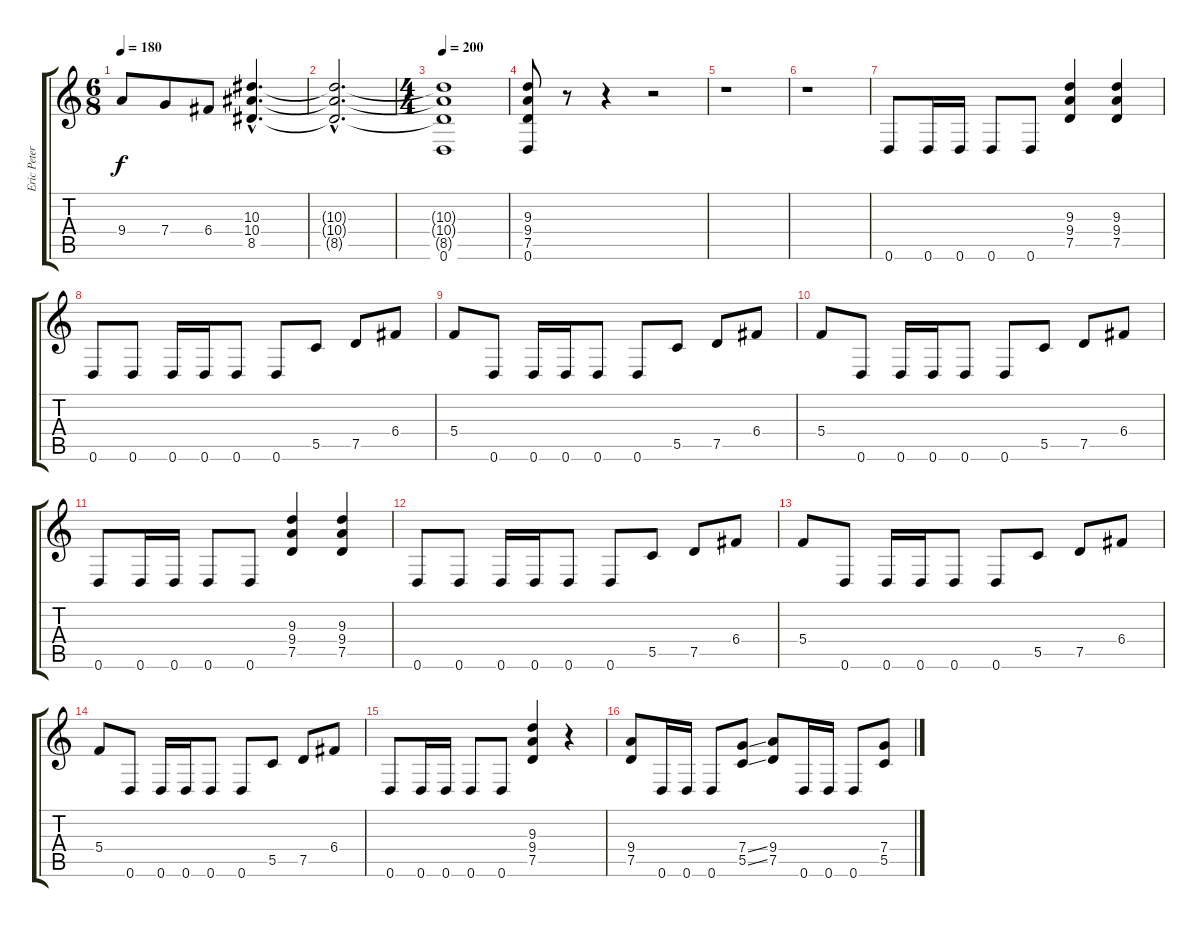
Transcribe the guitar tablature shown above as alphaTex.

\track ("Eric Peterson" "Eric Peter") {instrument overdrivenguitar}
\staff {score tabs}
\tuning (D4 A3 F3 C3 G2 D2) {hide}
\ts (6 8)
\tempo 180
\clef g2
\ks c
9.4.8{dy f} 7.4.8 6.4.8 (10.3{hac} 10.4{hac} 8.5{hac}).4{d} |
(10.3{hac t} 10.4{hac t} 8.5{hac t}).2{d} |
\ts (4 4)
\tempo 200
(10.3{t} 10.4{t} 8.5{t} 0.6{t}).1 |
(9.3 9.4 7.5 0.6).8 r.8 r.4 r.2 |
r.1 |
r.1 |
0.6.8 0.6.16 0.6.16 0.6.8 0.6.8 (9.3 9.4 7.5).4 (9.3 9.4 7.5).4 |
0.6.8 0.6.8 0.6.16 0.6.16 0.6.8 0.6.8 5.5.8 7.5.8 6.4.8 |
5.4.8 0.6.8 0.6.16 0.6.16 0.6.8 0.6.8 5.5.8 7.5.8 6.4.8 |
5.4.8 0.6.8 0.6.16 0.6.16 0.6.8 0.6.8 5.5.8 7.5.8 6.4.8 |
0.6.8 0.6.16 0.6.16 0.6.8 0.6.8 (9.3 9.4 7.5).4 (9.3 9.4 7.5).4 |
0.6.8 0.6.8 0.6.16 0.6.16 0.6.8 0.6.8 5.5.8 7.5.8 6.4.8 |
5.4.8 0.6.8 0.6.16 0.6.16 0.6.8 0.6.8 5.5.8 7.5.8 6.4.8 |
5.4.8 0.6.8 0.6.16 0.6.16 0.6.8 0.6.8 5.5.8 7.5.8 6.4.8 |
0.6.8 0.6.16 0.6.16 0.6.8 0.6.8 (9.3 9.4 7.5).4 r.4 |
(9.4 7.5).8 0.6.16 0.6.16 0.6.8 (7.4{ss} 5.5{ss}).8 (9.4 7.5).8 0.6.16 0.6.16 0.6.8 (7.4{ss} 5.5{ss}).8
